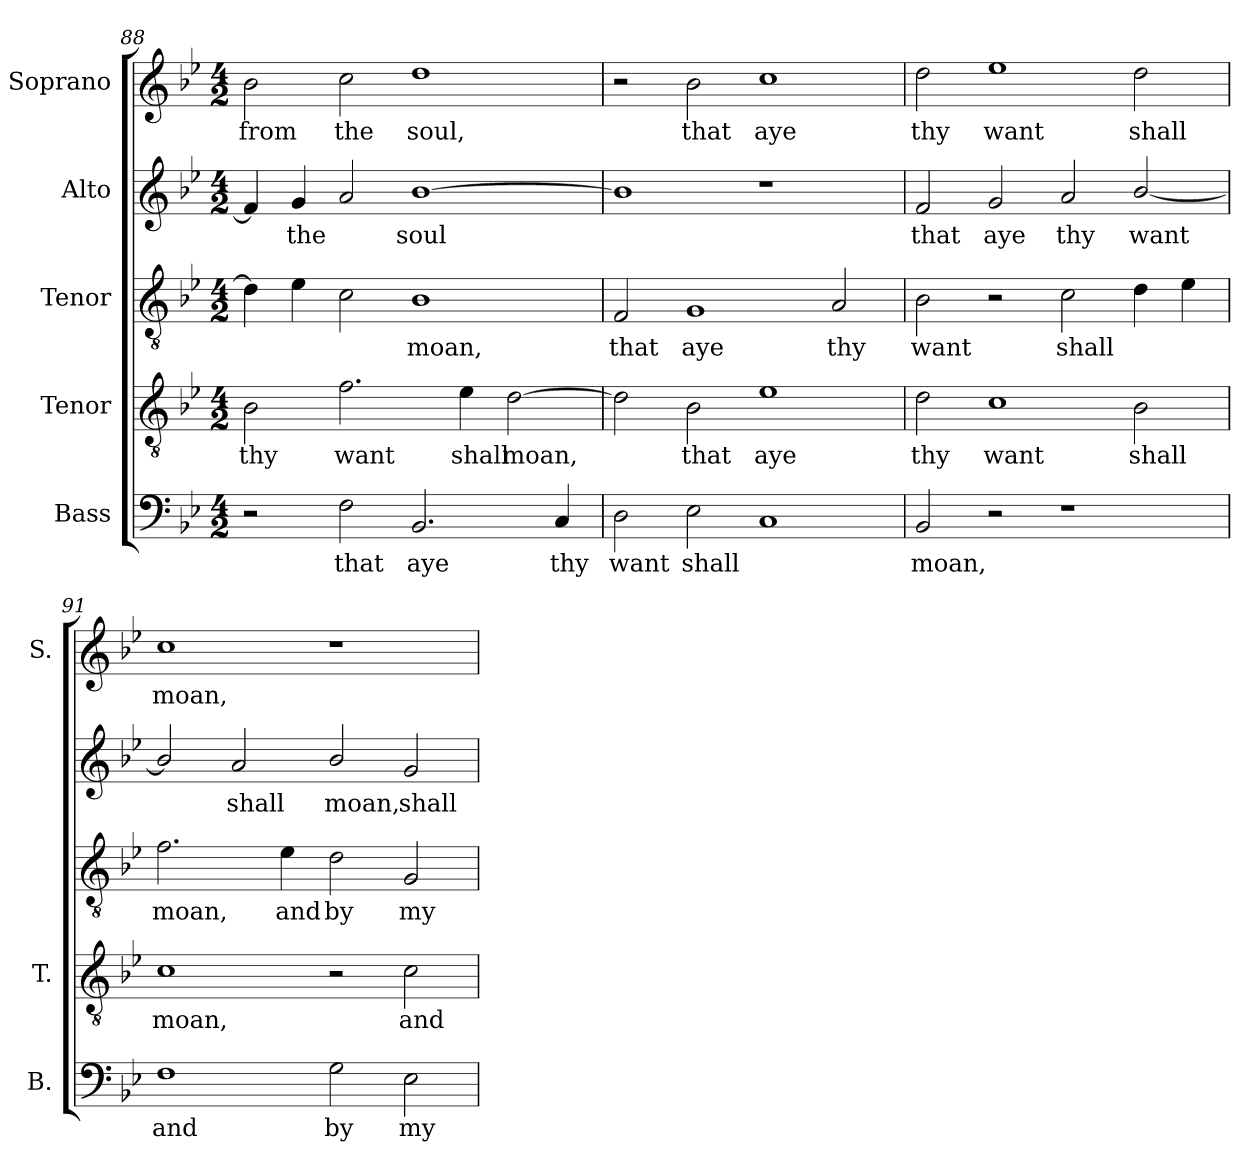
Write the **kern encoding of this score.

**kern	**text	**kern	**text	**kern	**text	**kern	**text	**kern	**text
*part5	*part5	*part4	*part4	*part3	*part3	*part2	*part2	*part1	*part1
*staff5	*staff5	*staff4	*staff4	*staff3	*staff3	*staff2	*staff2	*staff1	*staff1
*I"Bass	*	*I"Tenor	*	*I"Tenor	*	*I"Alto	*	*I"Soprano	*
*I'B.	*	*I'T.	*	*	*	*	*	*I'S.	*
*clefF4	*	*clefGv2	*	*clefGv2	*	*clefG2	*	*clefG2	*
*	*	*ITrd7c12	*	*ITrd7c12	*	*ITrd7c12	*	*	*
*k[b-e-]	*	*k[b-e-]	*	*k[b-e-]	*	*k[b-e-]	*	*k[b-e-]	*
*B-:	*	*B-:	*	*B-:	*	*B-:	*	*B-:	*
*M4/2	*	*M4/2	*	*M4/2	*	*M4/2	*	*M4/2	*
=88	=88	=88	=88	=88	=88	=88	=88	=88	=88
!	!	!	!LO:LY:b:color=#000000	!	!	!	!	!	!
!	!	!	!	!	!	!	!	!	!LO:LY:b:color=#000000
2r	.	2BB-i\	thy	4Di\]	.	4Fi/]	.	2b-i\	from
!	!	!	!	!	!	!	!LO:LY:b:color=#000000	!	!
.	.	.	.	4E-i\	.	4Gi/	the	.	.
!	!LO:LY:b:color=#000000	!	!	!	!	!	!	!	!
!	!	!	!LO:LY:b:color=#000000	!	!	!	!	!	!
!	!	!	!	!	!	!	!	!	!LO:LY:b:color=#000000
2Fi\	that	2.Fi\	want	2Ci\	.	2Ai/	.	2cci\	the
!	!LO:LY:b:color=#000000	!	!	!	!	!	!	!	!
!	!	!	!	!	!LO:LY:b:color=#000000	!	!	!	!
!	!	!	!	!	!	!	!LO:LY:b:color=#000000	!	!
!	!	!	!	!	!	!	!	!	!LO:LY:b:color=#000000
2.BB-i/	aye	.	.	1BB-i	moan,	[1B-i	soul	1ddi	soul,
!	!	!	!LO:LY:b:color=#000000	!	!	!	!	!	!
.	.	4E-i\	shall	.	.	.	.	.	.
!	!	!	!LO:LY:b:color=#000000	!	!	!	!	!	!
.	.	[2Di\	moan,	.	.	.	.	.	.
!	!LO:LY:b:color=#000000	!	!	!	!	!	!	!	!
4Ci/	thy	.	.	.	.	.	.	.	.
=89	=89	=89	=89	=89	=89	=89	=89	=89	=89
!	!LO:LY:b:color=#000000	!	!	!	!	!	!	!	!
!	!	!	!	!	!LO:LY:b:color=#000000	!	!	!	!
2Di\	want	2Di\]	.	2FFi/	that	1B-i]	.	2r	.
!	!LO:LY:b:color=#000000	!	!	!	!	!	!	!	!
!	!	!	!LO:LY:b:color=#000000	!	!	!	!	!	!
!	!	!	!	!	!LO:LY:b:color=#000000	!	!	!	!
!	!	!	!	!	!	!	!	!	!LO:LY:b:color=#000000
2E-i\	shall	2BB-i\	that	1GGi	aye	.	.	2b-i\	that
!	!	!	!LO:LY:b:color=#000000	!	!	!	!	!	!
!	!	!	!	!	!	!	!	!	!LO:LY:b:color=#000000
1Ci	.	1E-i	aye	.	.	1r	.	1cci	aye
!	!	!	!	!	!LO:LY:b:color=#000000	!	!	!	!
.	.	.	.	2AAi/	thy	.	.	.	.
=90	=90	=90	=90	=90	=90	=90	=90	=90	=90
!	!LO:LY:b:color=#000000	!	!	!	!	!	!	!	!
!	!	!	!LO:LY:b:color=#000000	!	!	!	!	!	!
!	!	!	!	!	!LO:LY:b:color=#000000	!	!	!	!
!	!	!	!	!	!	!	!LO:LY:b:color=#000000	!	!
!	!	!	!	!	!	!	!	!	!LO:LY:b:color=#000000
2BB-i/	moan,	2Di\	thy	2BB-i\	want	2Fi/	that	2ddi\	thy
!	!	!	!LO:LY:b:color=#000000	!	!	!	!	!	!
!	!	!	!	!	!	!	!LO:LY:b:color=#000000	!	!
!	!	!	!	!	!	!	!	!	!LO:LY:b:color=#000000
2r	.	1Ci	want	2r	.	2Gi/	aye	1ee-i	want
!	!	!	!	!	!LO:LY:b:color=#000000	!	!	!	!
!	!	!	!	!	!	!	!LO:LY:b:color=#000000	!	!
1r	.	.	.	2Ci\	shall	2Ai/	thy	.	.
!	!	!	!LO:LY:b:color=#000000	!	!	!	!	!	!
!	!	!	!	!	!	!	!LO:LY:b:color=#000000	!	!
!	!	!	!	!	!	!	!	!	!LO:LY:b:color=#000000
.	.	2BB-i\	shall	4Di\	.	[2B-i/	want	2ddi\	shall
.	.	.	.	4E-i\	.	.	.	.	.
=91	=91	=91	=91	=91	=91	=91	=91	=91	=91
!	!LO:LY:b:color=#000000	!	!	!	!	!	!	!	!
!	!	!	!LO:LY:b:color=#000000	!	!	!	!	!	!
!	!	!	!	!	!LO:LY:b:color=#000000	!	!	!	!
!	!	!	!	!	!	!	!	!	!LO:LY:b:color=#000000
1Fi	and	1Ci	moan,	2.Fi\	moan,	2B-i/]	.	1cci	moan,
!	!	!	!	!	!	!	!LO:LY:b:color=#000000	!	!
.	.	.	.	.	.	2Ai/	shall	.	.
!	!	!	!	!	!LO:LY:b:color=#000000	!	!	!	!
.	.	.	.	4E-i\	and	.	.	.	.
!	!LO:LY:b:color=#000000	!	!	!	!	!	!	!	!
!	!	!	!	!	!LO:LY:b:color=#000000	!	!	!	!
!	!	!	!	!	!	!	!LO:LY:b:color=#000000	!	!
2Gi\	by	2r	.	2Di\	by	2B-i/	moan,	1r	.
!	!LO:LY:b:color=#000000	!	!	!	!	!	!	!	!
!	!	!	!LO:LY:b:color=#000000	!	!	!	!	!	!
!	!	!	!	!	!LO:LY:b:color=#000000	!	!	!	!
!	!	!	!	!	!	!	!LO:LY:b:color=#000000	!	!
2E-i\	my	2Ci\	and	2GGi/	my	2Gi/	shall	.	.
=	=	=	=	=	=	=	=	=	=
*-	*-	*-	*-	*-	*-	*-	*-	*-	*-
